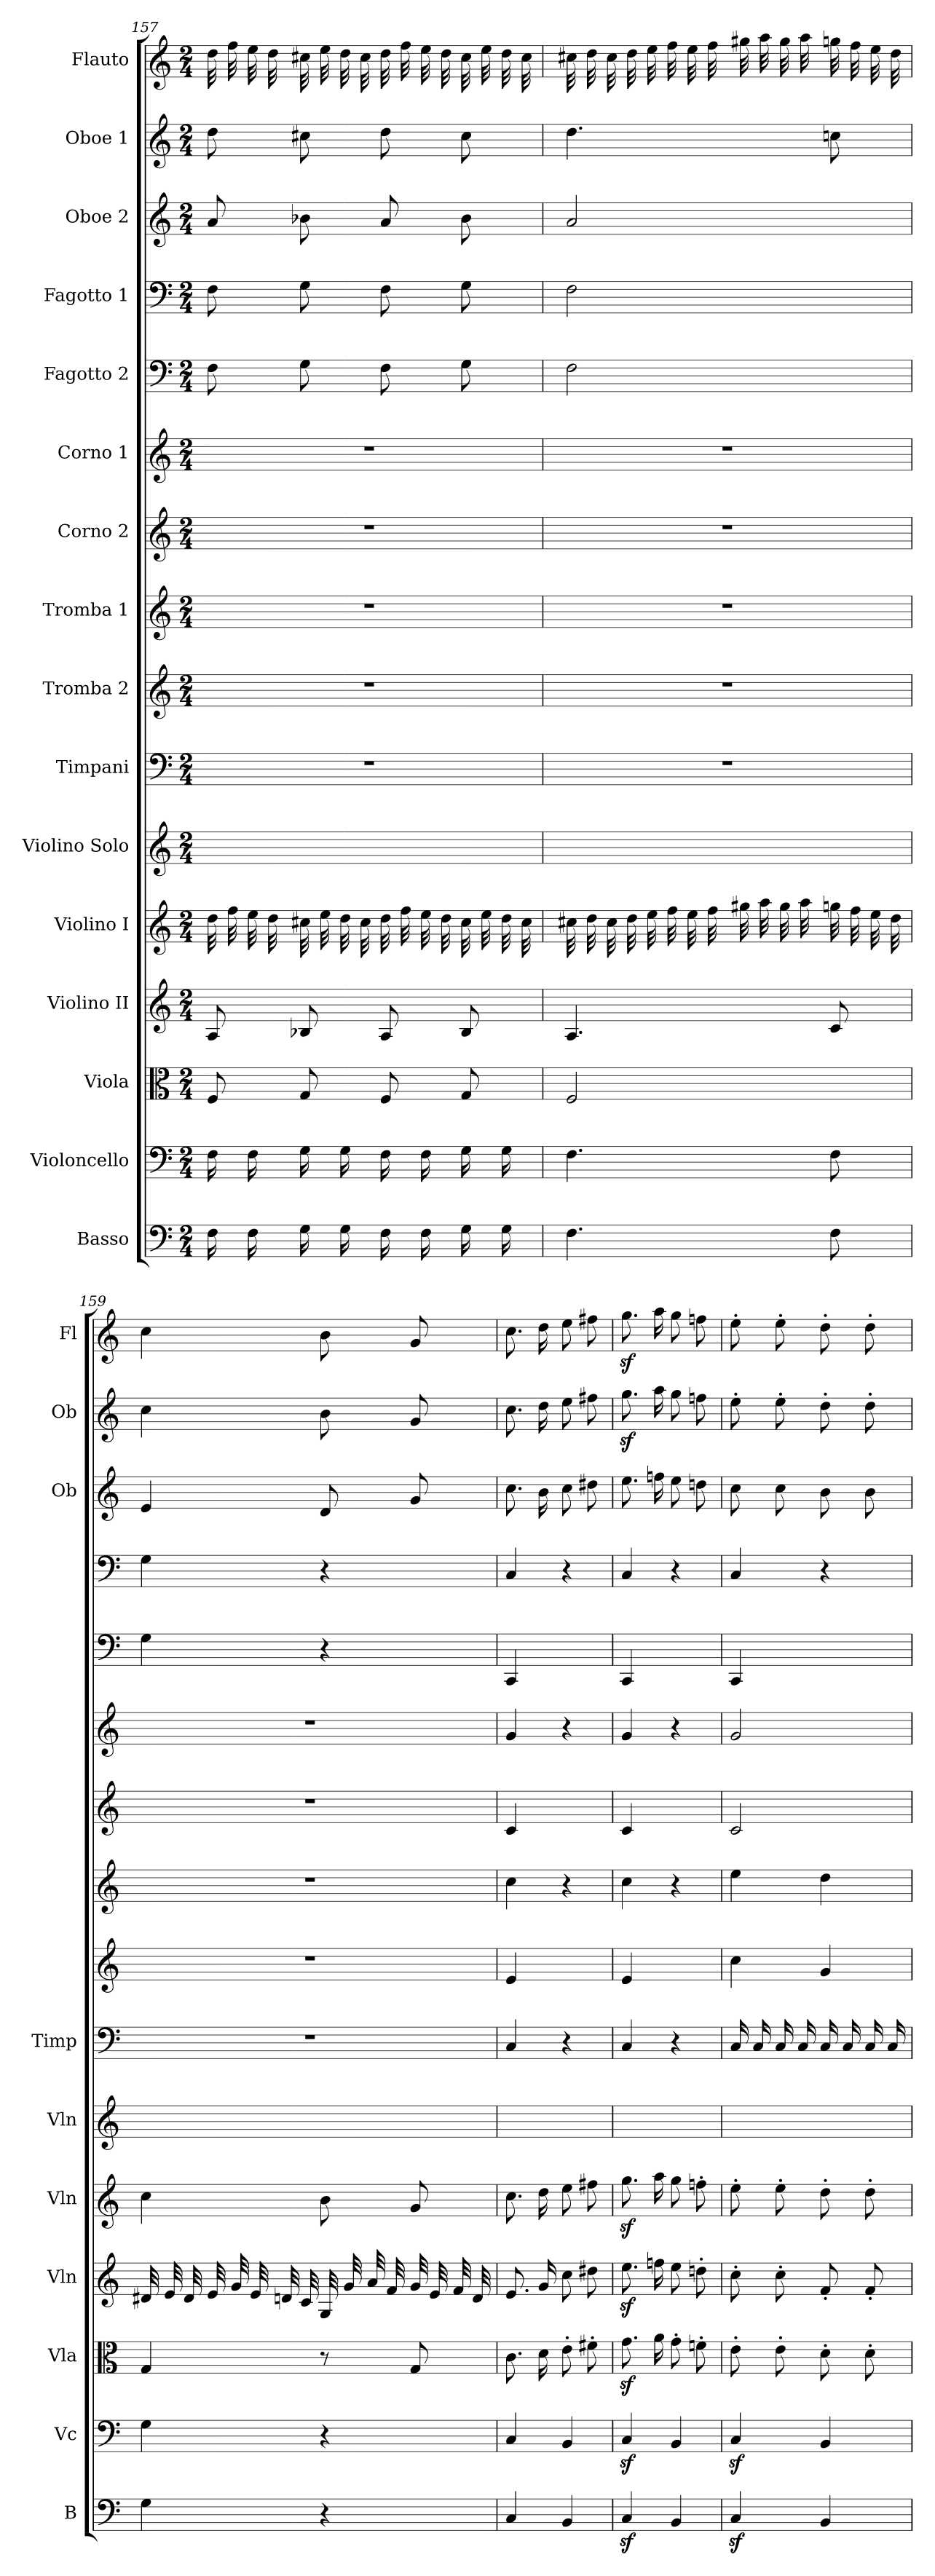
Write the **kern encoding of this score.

**kern	**kern	**kern	**kern	**kern	**kern	**kern	**kern	**kern	**kern	**kern	**kern	**kern	**kern	**kern	**kern
*part16	*part15	*part14	*part13	*part12	*part11	*part10	*part9	*part8	*part7	*part6	*part5	*part4	*part3	*part2	*part1
*staff16	*staff15	*staff14	*staff13	*staff12	*staff11	*staff10	*staff9	*staff8	*staff7	*staff6	*staff5	*staff4	*staff3	*staff2	*staff1
*I"Basso	*I"Violoncello	*I"Viola	*I"Violino II	*I"Violino I	*I"Violino Solo	*I"Timpani	*I"Tromba 2	*I"Tromba 1	*I"Corno 2	*I"Corno 1	*I"Fagotto 2	*I"Fagotto 1	*I"Oboe 2	*I"Oboe 1	*I"Flauto
*I'B	*I'Vc	*I'Vla	*I'Vln	*I'Vln	*I'Vln	*I'Timp	*	*	*	*	*	*	*I'Ob	*I'Ob	*I'Fl
*clefF4	*clefF4	*clefC3	*clefG2	*clefG2	*clefG2	*clefF4	*clefG2	*clefG2	*clefG2	*clefG2	*clefF4	*clefF4	*clefG2	*clefG2	*clefG2
*ITrd7c12	*	*	*	*	*	*	*	*	*ITrd7c12	*ITrd7c12	*	*	*	*	*
*k[]	*k[]	*k[]	*k[]	*k[]	*	*	*	*	*	*	*k[]	*k[]	*k[]	*k[]	*k[]
*M2/4	*M2/4	*M2/4	*M2/4	*M2/4	*M2/4	*M2/4	*M2/4	*M2/4	*M2/4	*M2/4	*M2/4	*M2/4	*M2/4	*M2/4	*M2/4
=157	=157	=157	=157	=157	=157	=157	=157	=157	=157	=157	=157	=157	=157	=157	=157
16FF	16F	8F	8A	32dd	2ryy	2r	2r	2r	2r	2r	8F	8F	8a	8dd	32dd
.	.	.	.	32ff	.	.	.	.	.	.	.	.	.	.	32ff
16FF	16F	.	.	32ee	.	.	.	.	.	.	.	.	.	.	32ee
.	.	.	.	32dd	.	.	.	.	.	.	.	.	.	.	32dd
16GG	16G	8G	8B-X	32cc#X	.	.	.	.	.	.	8G	8G	8b-X	8cc#X	32cc#X
.	.	.	.	32ee	.	.	.	.	.	.	.	.	.	.	32ee
16GG	16G	.	.	32dd	.	.	.	.	.	.	.	.	.	.	32dd
.	.	.	.	32cc#	.	.	.	.	.	.	.	.	.	.	32cc#
16FF	16F	8F	8A	32dd	.	.	.	.	.	.	8F	8F	8a	8dd	32dd
.	.	.	.	32ff	.	.	.	.	.	.	.	.	.	.	32ff
16FF	16F	.	.	32ee	.	.	.	.	.	.	.	.	.	.	32ee
.	.	.	.	32dd	.	.	.	.	.	.	.	.	.	.	32dd
16GG	16G	8G	8B-	32cc#	.	.	.	.	.	.	8G	8G	8b-	8cc#	32cc#
.	.	.	.	32ee	.	.	.	.	.	.	.	.	.	.	32ee
16GG	16G	.	.	32dd	.	.	.	.	.	.	.	.	.	.	32dd
.	.	.	.	32cc#	.	.	.	.	.	.	.	.	.	.	32cc#
=158	=158	=158	=158	=158	=158	=158	=158	=158	=158	=158	=158	=158	=158	=158	=158
4.FF	4.F	2F	4.A	32cc#X	2ryy	2r	2r	2r	2r	2r	2F	2F	2a	4.dd	32cc#X
.	.	.	.	32dd	.	.	.	.	.	.	.	.	.	.	32dd
.	.	.	.	32cc#	.	.	.	.	.	.	.	.	.	.	32cc#
.	.	.	.	32dd	.	.	.	.	.	.	.	.	.	.	32dd
.	.	.	.	32ee	.	.	.	.	.	.	.	.	.	.	32ee
.	.	.	.	32ff	.	.	.	.	.	.	.	.	.	.	32ff
.	.	.	.	32ee	.	.	.	.	.	.	.	.	.	.	32ee
.	.	.	.	32ff	.	.	.	.	.	.	.	.	.	.	32ff
.	.	.	.	32gg#X	.	.	.	.	.	.	.	.	.	.	32gg#X
.	.	.	.	32aa	.	.	.	.	.	.	.	.	.	.	32aa
.	.	.	.	32gg#	.	.	.	.	.	.	.	.	.	.	32gg#
.	.	.	.	32aa	.	.	.	.	.	.	.	.	.	.	32aa
8FF	8F	.	8c	32ggn	.	.	.	.	.	.	.	.	.	8ccn	32ggn
.	.	.	.	32ff	.	.	.	.	.	.	.	.	.	.	32ff
.	.	.	.	32ee	.	.	.	.	.	.	.	.	.	.	32ee
.	.	.	.	32dd	.	.	.	.	.	.	.	.	.	.	32dd
=159	=159	=159	=159	=159	=159	=159	=159	=159	=159	=159	=159	=159	=159	=159	=159
4GG	4G	4G	32d#X	4cc	2ryy	2r	2r	2r	2r	2r	4G	4G	4e	4cc	4cc
.	.	.	32e	.	.	.	.	.	.	.	.	.	.	.	.
.	.	.	32d#	.	.	.	.	.	.	.	.	.	.	.	.
.	.	.	32e	.	.	.	.	.	.	.	.	.	.	.	.
.	.	.	32g	.	.	.	.	.	.	.	.	.	.	.	.
.	.	.	32e	.	.	.	.	.	.	.	.	.	.	.	.
.	.	.	32dn	.	.	.	.	.	.	.	.	.	.	.	.
.	.	.	32c	.	.	.	.	.	.	.	.	.	.	.	.
4r	4r	8r	32G	8b	.	.	.	.	.	.	4r	4r	8d	8b	8b
.	.	.	32g	.	.	.	.	.	.	.	.	.	.	.	.
.	.	.	32a	.	.	.	.	.	.	.	.	.	.	.	.
.	.	.	32f	.	.	.	.	.	.	.	.	.	.	.	.
.	.	8G	32g	8g	.	.	.	.	.	.	.	.	8g	8g	8g
.	.	.	32e	.	.	.	.	.	.	.	.	.	.	.	.
.	.	.	32f	.	.	.	.	.	.	.	.	.	.	.	.
.	.	.	32d	.	.	.	.	.	.	.	.	.	.	.	.
=160	=160	=160	=160	=160	=160	=160	=160	=160	=160	=160	=160	=160	=160	=160	=160
4CC	4C	8.c	8.e	8.cc	2ryy	4C	4e	4cc	4C	4G	4CC	4C	8.cc	8.cc	8.cc
.	.	16d	16g	16dd	.	.	.	.	.	.	.	.	16b	16dd	16dd
4BBB	4BB	8e'	8cc	8ee	.	4r	4ryy	4r	4ryy	4r	4ryy	4r	8cc	8ee	8ee
.	.	8f#X'	8dd#X	8ff#X	.	.	.	.	.	.	.	.	8dd#X	8ff#X	8ff#X
=161	=161	=161	=161	=161	=161	=161	=161	=161	=161	=161	=161	=161	=161	=161	=161
4CCz	4Cz	8.gz	8.eez	8.ggz	2ryy	4C	4e	4cc	4C	4G	4CC	4C	8.ee	8.ggz	8.ggz
.	.	16a	16ffn	16aa	.	.	.	.	.	.	.	.	16ffn	16aa	16aa
4BBB	4BB	8g'	8ee	8gg	.	4r	4ryy	4r	4ryy	4r	4ryy	4r	8ee	8gg	8gg
.	.	8fn'	8ddn'	8ffn'	.	.	.	.	.	.	.	.	8ddn	8ffn	8ffn
=162	=162	=162	=162	=162	=162	=162	=162	=162	=162	=162	=162	=162	=162	=162	=162
4CCz	4Cz	8e'	8cc'	8ee'	2ryy	16C	4cc	4ee	2C	2G	4CC	4C	8cc	8ee'	8ee'
.	.	.	.	.	.	16C	.	.	.	.	.	.	.	.	.
.	.	8e'	8cc'	8ee'	.	16C	.	.	.	.	.	.	8cc	8ee'	8ee'
.	.	.	.	.	.	16C	.	.	.	.	.	.	.	.	.
4BBB	4BB	8d'	8f'	8dd'	.	16C	4g	4dd	.	.	4ryy	4r	8b	8dd'	8dd'
.	.	.	.	.	.	16C	.	.	.	.	.	.	.	.	.
.	.	8d'	8f'	8dd'	.	16C	.	.	.	.	.	.	8b	8dd'	8dd'
.	.	.	.	.	.	16C	.	.	.	.	.	.	.	.	.
=	=	=	=	=	=	=	=	=	=	=	=	=	=	=	=
*-	*-	*-	*-	*-	*-	*-	*-	*-	*-	*-	*-	*-	*-	*-	*-
